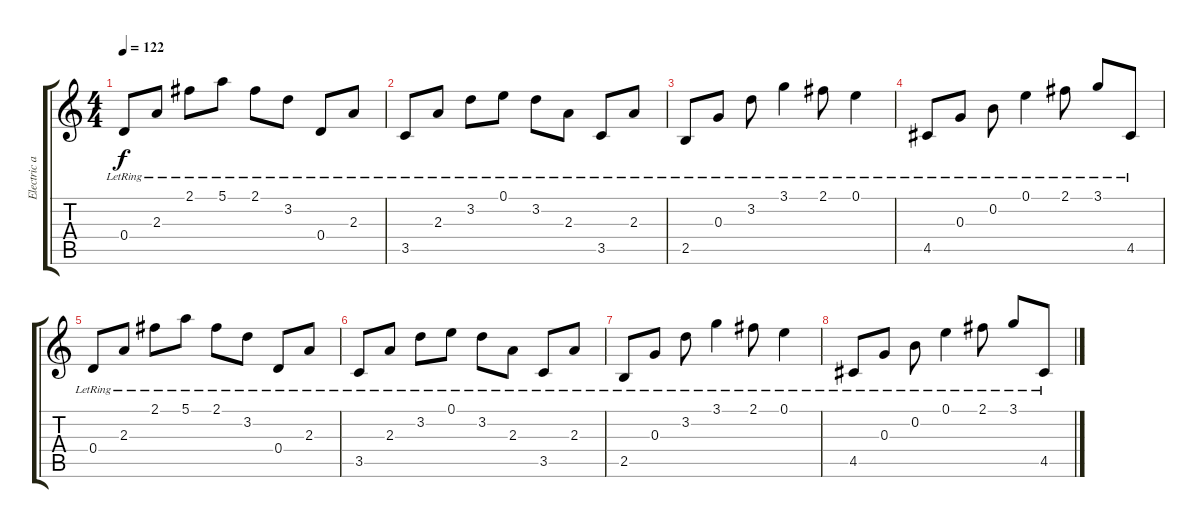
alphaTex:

\track ("Electric and Acoustic Steel Guitar" "Electric a") {instrument acousticguitarsteel}
\staff {score tabs}
\tuning (E4 B3 G3 D3 A2 E2) {hide}
\ts (4 4)
\tempo 122
\clef g2
\ks c
0.4{lr}.8{dy f volume 14} 2.3{lr}.8{volume 14} 2.1{lr}.8{volume 13} 5.1{lr}.8{volume 13} 2.1{lr}.8{volume 13} 3.2{lr}.8{volume 13} 0.4{lr}.8{volume 13} 2.3{lr}.8{volume 12} |
3.5{lr}.8{volume 12} 2.3{lr}.8{volume 12} 3.2{lr}.8{volume 12} 0.1{lr}.8{volume 12} 3.2{lr}.8{volume 12} 2.3{lr}.8{volume 11} 3.5{lr}.8{volume 11} 2.3{lr}.8{volume 11} |
2.5{lr}.8{volume 11} 0.3{lr}.8{volume 10} 3.2{lr}.8{volume 10} 3.1{lr}.4{volume 10} 2.1{lr}.8{volume 10} 0.1{lr}.4{volume 10} |
4.5{lr}.8{volume 9} 0.3{lr}.8{volume 9} 0.2{lr}.8{volume 9} 0.1{lr}.4{volume 9} 2.1{lr}.8{volume 8} 3.1{lr}.8{volume 8} 4.5{lr}.8{volume 8} |
0.4{lr}.8{volume 8} 2.3{lr}.8{volume 8} 2.1{lr}.8{volume 7} 5.1{lr}.8{volume 7} 2.1{lr}.8{volume 7} 3.2{lr}.8{volume 7} 0.4{lr}.8{volume 6} 2.3{lr}.8{volume 6} |
3.5{lr}.8{volume 6} 2.3{lr}.8{volume 6} 3.2{lr}.8{volume 6} 0.1{lr}.8{volume 6} 3.2{lr}.8{volume 5} 2.3{lr}.8{volume 5} 3.5{lr}.8{volume 5} 2.3{lr}.8{volume 5} |
2.5{lr}.8{volume 5} 0.3{lr}.8{volume 4} 3.2{lr}.8{volume 4} 3.1{lr}.4{volume 4} 2.1{lr}.8{volume 4} 0.1{lr}.4{volume 4} |
4.5{lr}.8{volume 3} 0.3{lr}.8{volume 3} 0.2{lr}.8{volume 3} 0.1{lr}.4{volume 2} 2.1{lr}.8{volume 2} 3.1{lr}.8{volume 2} 4.5{lr}.8{volume 2}
